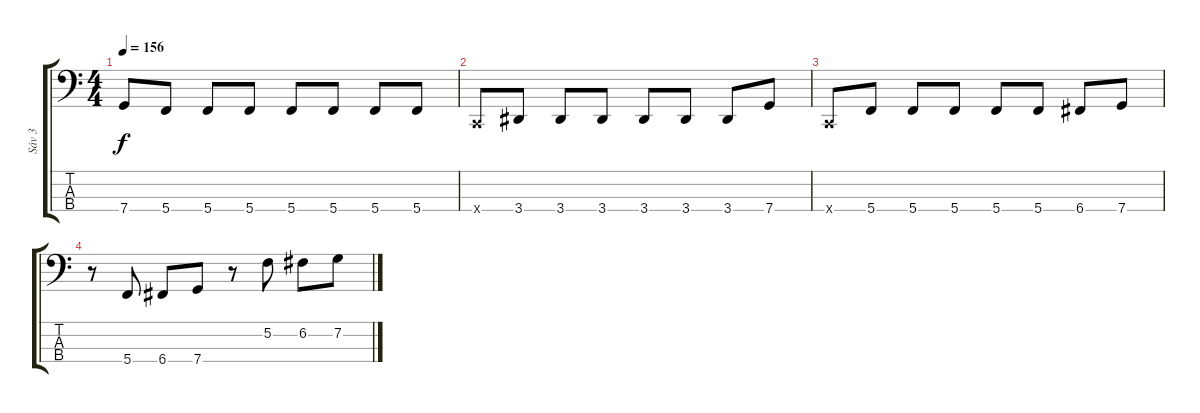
\track ("Sáv 3" "Sáv 3") {instrument electricbassfinger}
\staff {score tabs}
\tuning (F2 C2 G1 C1) {hide}
\ts (4 4)
\tempo 156
\clef f4
\ks c
7.4{t}.8{dy f} 5.4.8 5.4.8 5.4.8 5.4.8 5.4.8 5.4.8 5.4.8 |
0.4{x}.8 3.4.8 3.4.8 3.4.8 3.4.8 3.4.8 3.4.8 7.4.8 |
0.4{x}.8 5.4.8 5.4.8 5.4.8 5.4.8 5.4.8 6.4.8 7.4.8 |
r.8 5.4.8 6.4.8 7.4.8 r.8 5.2.8 6.2.8 7.2.8
